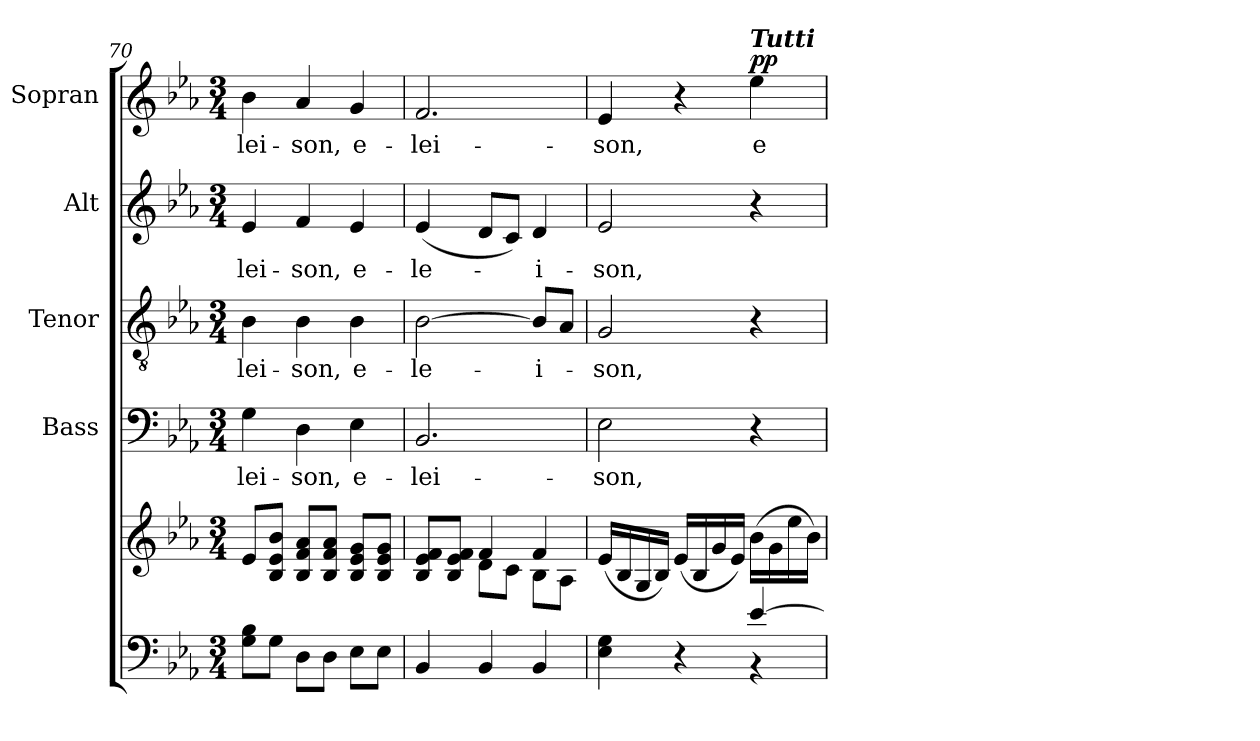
**kern	**kern	**kern	**text	**kern	**text	**kern	**text	**kern	**text	**dynam
*part5	*part5	*part4	*part4	*part3	*part3	*part2	*part2	*part1	*part1	*part1
*staff6	*staff5	*staff4	*staff4	*staff3	*staff3	*staff2	*staff2	*staff1	*staff1	*staff1
*	*	*I"Bass	*	*I"Tenor	*	*I"Alt	*	*I"Sopran	*	*
*	*	*I'B.	*	*I'T.	*	*I'A.	*	*I'S.	*	*
*clefF4	*clefG2	*clefF4	*	*clefGv2	*	*clefG2	*	*clefG2	*	*
*k[b-e-a-]	*k[b-e-a-]	*k[b-e-a-]	*	*k[b-e-a-]	*	*k[b-e-a-]	*	*k[b-e-a-]	*	*
*E-:	*E-:	*E-:	*	*E-:	*	*E-:	*	*E-:	*	*
*M3/4	*M3/4	*M3/4	*	*M3/4	*	*M3/4	*	*M3/4	*	*
=70	=70	=70	=70	=70	=70	=70	=70	=70	=70	=70
!	!	!	!LO:LY:b	!	!LO:LY:b	!	!LO:LY:b	!	!LO:LY:b	!
8G\ 8B-\L	8e-/L	4G\	-lei-	4B-\	-lei-	4e-/	-lei-	4b-\	-lei-	.
8G\J	8B-/ 8e-/ 8b-/J	.	.	.	.	.	.	.	.	.
!	!	!	!LO:LY:b	!	!LO:LY:b	!	!LO:LY:b	!	!LO:LY:b	!
8D\L	8B-/ 8f/ 8a-/L	4D\	-son,	4B-\	-son,	4f/	-son,	4a-/	-son,	.
8D\J	8B-/ 8f/ 8a-/J	.	.	.	.	.	.	.	.	.
!	!	!	!LO:LY:b	!	!LO:LY:b	!	!LO:LY:b	!	!LO:LY:b	!
8E-\L	8B-/ 8e-/ 8g/L	4E-\	e-	4B-\	e-	4e-/	e-	4g/	e-	.
8E-\J	8B-/ 8e-/ 8g/J	.	.	.	.	.	.	.	.	.
=71	=71	=71	=71	=71	=71	=71	=71	=71	=71	=71
*	*^	*	*	*	*	*	*	*	*	*
!	!	!	!	!LO:LY:b	!	!LO:LY:b	!	!LO:LY:b	!	!LO:LY:b	!
4BB-/	8B-/ 8e-/ 8f/L	4ryy	2.BB-/	-lei-	[2B-\	-le-	(<4e-/	-le-	2.f/	-lei-	.
.	8B-/ 8e-/ 8f/J	.	.	.	.	.	.	.	.	.	.
4BB-/	4f/	8d\L	.	.	.	.	8d/L	.	.	.	.
.	.	8c\J	.	.	.	.	8c/J)	.	.	.	.
!	!	!	!	!	!	!LO:LY:b	!	!LO:LY:b	!	!	!
4BB-/	4f/	8B-\L	.	.	8B-/L]	-i-	4d/	-i-	.	.	.
.	.	8A-\J	.	.	8A-/J	.	.	.	.	.	.
=72	=72	=72	=72	=72	=72	=72	=72	=72	=72	=72	=72
*^	*	*	*	*	*	*	*	*	*	*	*
!	!	!	!	!	!LO:LY:b	!	!LO:LY:b	!	!LO:LY:b	!	!LO:LY:b	!
*	*	*v	*v	*	*	*	*	*	*	*	*	*
4E-\ 4G\	2ryy	(<16e-/LL	2E-\	-son,	2G/	-son,	2e-/	-son,	4e-/	-son,	.
.	.	16B-/	.	.	.	.	.	.	.	.	.
.	.	16G/	.	.	.	.	.	.	.	.	.
.	.	16B-/JJ)	.	.	.	.	.	.	.	.	.
4r	.	(<16e-/LL	.	.	.	.	.	.	4r	.	.
.	.	16B-/	.	.	.	.	.	.	.	.	.
.	.	16g/	.	.	.	.	.	.	.	.	.
.	.	16e-/JJ)	.	.	.	.	.	.	.	.	.
!	!	!	!	!	!	!	!	!	!LO:TX:a:Bi:t=Tutti	!	!
!	!	!	!	!	!	!	!	!	!	!LO:LY:b	!LO:DY:a
[>4e-/	4r	(>16b-\LL	4r	.	4r	.	4r	.	4ee-\	e-	pp
.	.	16g\	.	.	.	.	.	.	.	.	.
.	.	16ee-\	.	.	.	.	.	.	.	.	.
.	.	16b-\JJ)	.	.	.	.	.	.	.	.	.
*v	*v	*	*	*	*	*	*	*	*	*	*
=	=	=	=	=	=	=	=	=	=	=
*-	*-	*-	*-	*-	*-	*-	*-	*-	*-	*-
